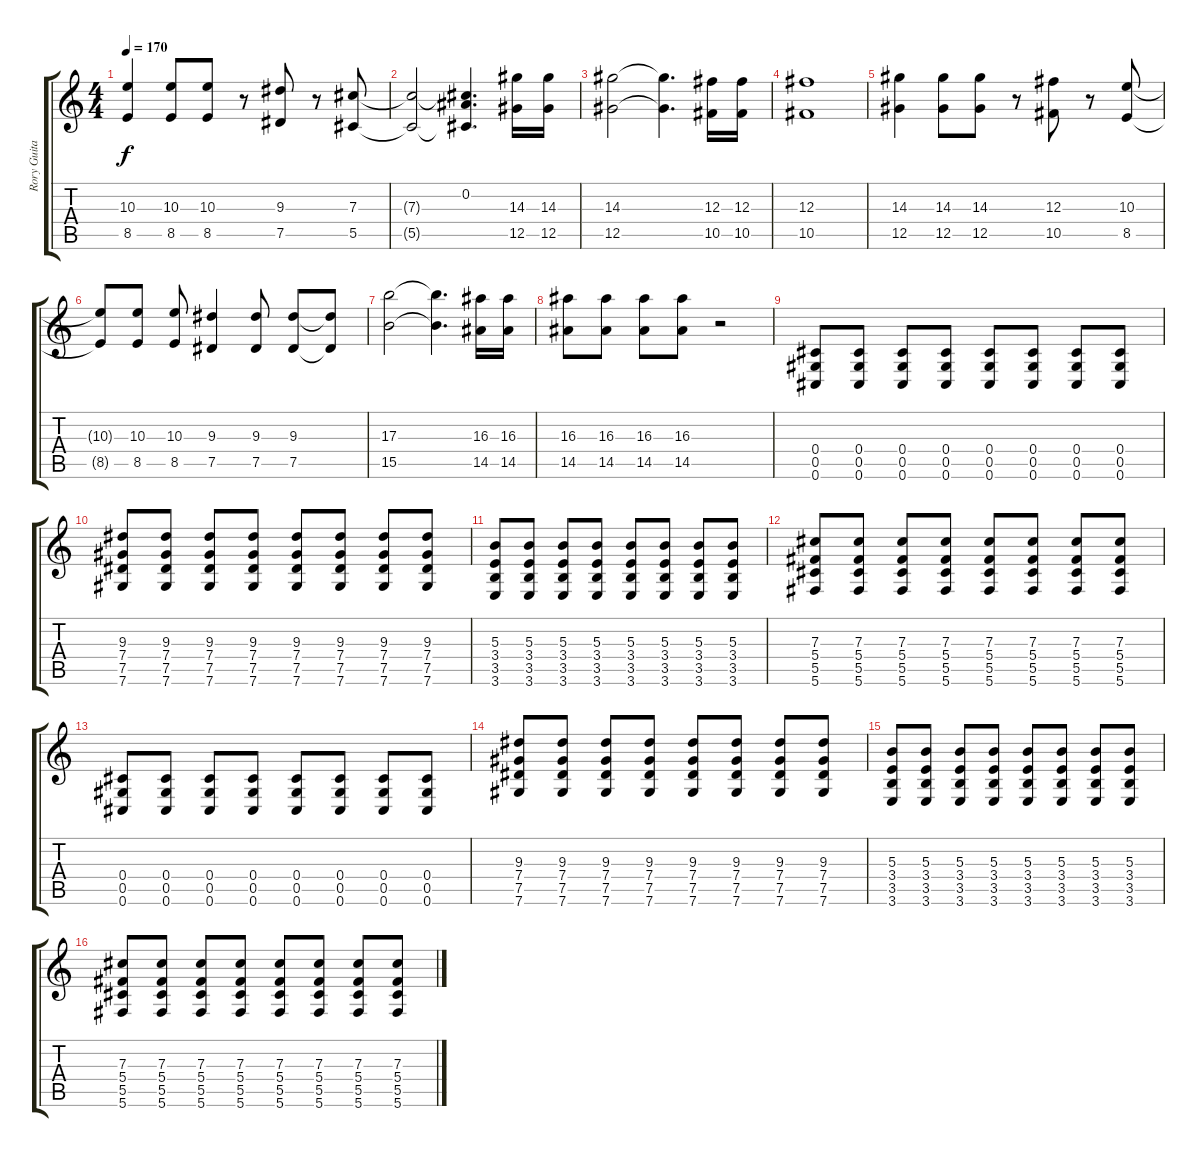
\track ("Rory Guitar 2" "Rory Guita") {instrument distortionguitar}
\staff {score tabs}
\tuning (Eb4 Bb3 Gb3 Db3 Ab2 Db2) {hide}
\ts (4 4)
\tempo 170
\clef g2
\ks c
(10.3 8.5).4{dy f} (10.3 8.5).8 (10.3 8.5).8 r.8 (9.3 7.5).8 r.8 (7.3 5.5).8 |
(7.3{t} 5.5{t}).2 (0.2 7.3{t} 5.5{t}).4{d} (14.3 12.5).16 (14.3 12.5).16 |
(14.3 12.5).2 (14.3{t} 12.5{t}).4{d} (12.3 10.5).16 (12.3 10.5).16 |
(12.3 10.5).1 |
(14.3 12.5).4 (14.3 12.5).8 (14.3 12.5).8 r.8 (12.3 10.5).8 r.8 (10.3 8.5).8 |
(10.3{t} 8.5{t}).8 (10.3 8.5).8 (10.3 8.5).8 (9.3 7.5).4 (9.3 7.5).8 (9.3 7.5).8 (9.3{t} 7.5{t}).8 |
(17.3 15.5).2 (17.3{t} 15.5{t}).4{d} (16.3 14.5).16 (16.3 14.5).16 |
(16.3 14.5).8 (16.3 14.5).8 (16.3 14.5).8 (16.3 14.5).8 r.2 |
(0.4 0.5 0.6).8 (0.4 0.5 0.6).8 (0.4 0.5 0.6).8 (0.4 0.5 0.6).8 (0.4 0.5 0.6).8 (0.4 0.5 0.6).8 (0.4 0.5 0.6).8 (0.4 0.5 0.6).8 |
(9.3 7.4 7.5 7.6).8 (9.3 7.4 7.5 7.6).8 (9.3 7.4 7.5 7.6).8 (9.3 7.4 7.5 7.6).8 (9.3 7.4 7.5 7.6).8 (9.3 7.4 7.5 7.6).8 (9.3 7.4 7.5 7.6).8 (9.3 7.4 7.5 7.6).8 |
(5.3 3.4 3.5 3.6).8 (5.3 3.4 3.5 3.6).8 (5.3 3.4 3.5 3.6).8 (5.3 3.4 3.5 3.6).8 (5.3 3.4 3.5 3.6).8 (5.3 3.4 3.5 3.6).8 (5.3 3.4 3.5 3.6).8 (5.3 3.4 3.5 3.6).8 |
(7.3 5.4 5.5 5.6).8 (7.3 5.4 5.5 5.6).8 (7.3 5.4 5.5 5.6).8 (7.3 5.4 5.5 5.6).8 (7.3 5.4 5.5 5.6).8 (7.3 5.4 5.5 5.6).8 (7.3 5.4 5.5 5.6).8 (7.3 5.4 5.5 5.6).8 |
(0.4 0.5 0.6).8 (0.4 0.5 0.6).8 (0.4 0.5 0.6).8 (0.4 0.5 0.6).8 (0.4 0.5 0.6).8 (0.4 0.5 0.6).8 (0.4 0.5 0.6).8 (0.4 0.5 0.6).8 |
(9.3 7.4 7.5 7.6).8 (9.3 7.4 7.5 7.6).8 (9.3 7.4 7.5 7.6).8 (9.3 7.4 7.5 7.6).8 (9.3 7.4 7.5 7.6).8 (9.3 7.4 7.5 7.6).8 (9.3 7.4 7.5 7.6).8 (9.3 7.4 7.5 7.6).8 |
(5.3 3.4 3.5 3.6).8 (5.3 3.4 3.5 3.6).8 (5.3 3.4 3.5 3.6).8 (5.3 3.4 3.5 3.6).8 (5.3 3.4 3.5 3.6).8 (5.3 3.4 3.5 3.6).8 (5.3 3.4 3.5 3.6).8 (5.3 3.4 3.5 3.6).8 |
(7.3 5.4 5.5 5.6).8 (7.3 5.4 5.5 5.6).8 (7.3 5.4 5.5 5.6).8 (7.3 5.4 5.5 5.6).8 (7.3 5.4 5.5 5.6).8 (7.3 5.4 5.5 5.6).8 (7.3 5.4 5.5 5.6).8 (7.3 5.4 5.5 5.6).8
